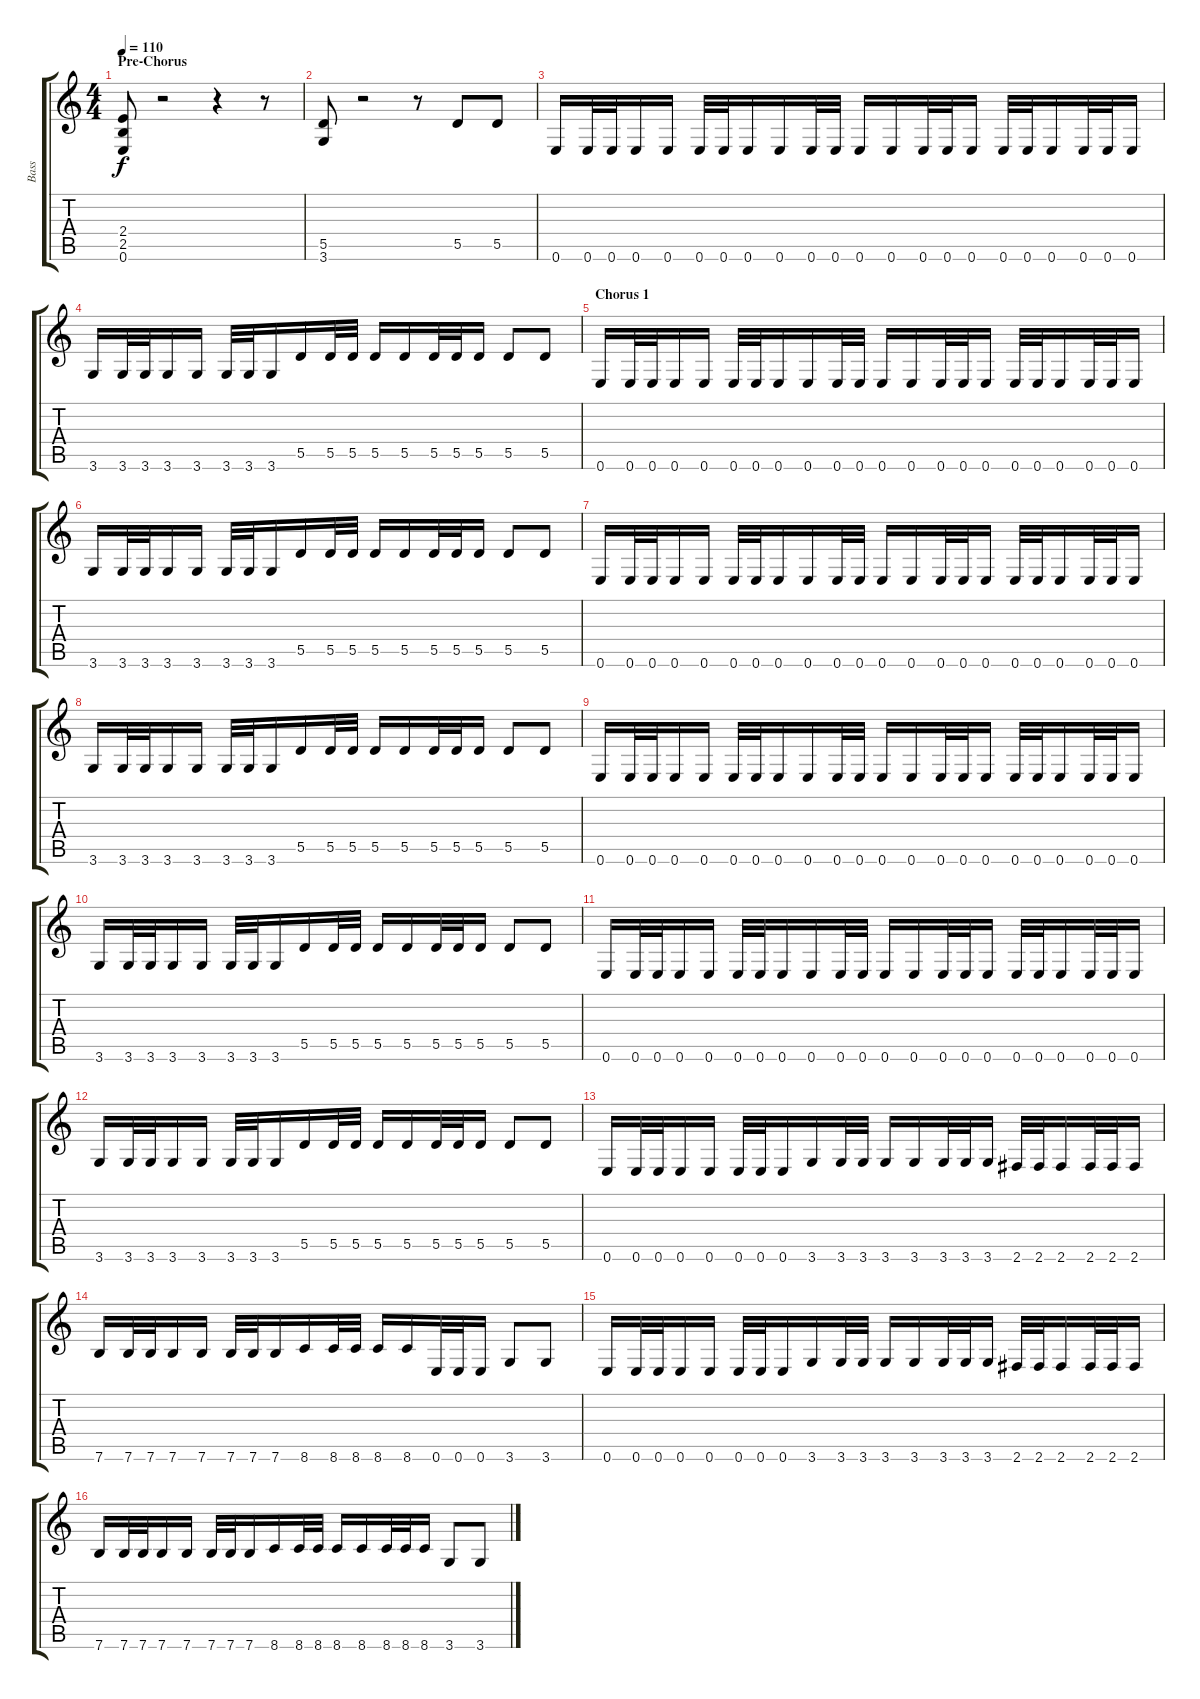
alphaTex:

\track ("Bass" "Bass") {instrument acousticguitarnylon}
\staff {score tabs}
\tuning (E4 B3 G3 D3 A2 E2) {hide}
\ts (4 4)
\section ("" "Pre-Chorus")
\tempo 110
\clef g2
\ks c
(2.4 2.5 0.6).8{dy f} r.2 r.4 r.8 |
(5.5 3.6).8 r.2 r.8 5.5.8 5.5.8 |
0.6.16 0.6.32 0.6.32 0.6.16 0.6.16 0.6.32 0.6.32 0.6.16 0.6.16 0.6.32 0.6.32 0.6.16 0.6.16 0.6.32 0.6.32 0.6.16 0.6.32 0.6.32 0.6.16 0.6.32 0.6.32 0.6.16 |
3.6.16 3.6.32 3.6.32 3.6.16 3.6.16 3.6.32 3.6.32 3.6.16 5.5.16 5.5.32 5.5.32 5.5.16 5.5.16 5.5.32 5.5.32 5.5.16 5.5.8 5.5.8 |
\section ("" "Chorus 1")
0.6.16 0.6.32 0.6.32 0.6.16 0.6.16 0.6.32 0.6.32 0.6.16 0.6.16 0.6.32 0.6.32 0.6.16 0.6.16 0.6.32 0.6.32 0.6.16 0.6.32 0.6.32 0.6.16 0.6.32 0.6.32 0.6.16 |
3.6.16 3.6.32 3.6.32 3.6.16 3.6.16 3.6.32 3.6.32 3.6.16 5.5.16 5.5.32 5.5.32 5.5.16 5.5.16 5.5.32 5.5.32 5.5.16 5.5.8 5.5.8 |
0.6.16 0.6.32 0.6.32 0.6.16 0.6.16 0.6.32 0.6.32 0.6.16 0.6.16 0.6.32 0.6.32 0.6.16 0.6.16 0.6.32 0.6.32 0.6.16 0.6.32 0.6.32 0.6.16 0.6.32 0.6.32 0.6.16 |
3.6.16 3.6.32 3.6.32 3.6.16 3.6.16 3.6.32 3.6.32 3.6.16 5.5.16 5.5.32 5.5.32 5.5.16 5.5.16 5.5.32 5.5.32 5.5.16 5.5.8 5.5.8 |
0.6.16 0.6.32 0.6.32 0.6.16 0.6.16 0.6.32 0.6.32 0.6.16 0.6.16 0.6.32 0.6.32 0.6.16 0.6.16 0.6.32 0.6.32 0.6.16 0.6.32 0.6.32 0.6.16 0.6.32 0.6.32 0.6.16 |
3.6.16 3.6.32 3.6.32 3.6.16 3.6.16 3.6.32 3.6.32 3.6.16 5.5.16 5.5.32 5.5.32 5.5.16 5.5.16 5.5.32 5.5.32 5.5.16 5.5.8 5.5.8 |
0.6.16 0.6.32 0.6.32 0.6.16 0.6.16 0.6.32 0.6.32 0.6.16 0.6.16 0.6.32 0.6.32 0.6.16 0.6.16 0.6.32 0.6.32 0.6.16 0.6.32 0.6.32 0.6.16 0.6.32 0.6.32 0.6.16 |
3.6.16 3.6.32 3.6.32 3.6.16 3.6.16 3.6.32 3.6.32 3.6.16 5.5.16 5.5.32 5.5.32 5.5.16 5.5.16 5.5.32 5.5.32 5.5.16 5.5.8 5.5.8 |
0.6.16 0.6.32 0.6.32 0.6.16 0.6.16 0.6.32 0.6.32 0.6.16 3.6.16 3.6.32 3.6.32 3.6.16 3.6.16 3.6.32 3.6.32 3.6.16 2.6.32 2.6.32 2.6.16 2.6.32 2.6.32 2.6.16 |
7.6.16 7.6.32 7.6.32 7.6.16 7.6.16 7.6.32 7.6.32 7.6.16 8.6.16 8.6.32 8.6.32 8.6.16 8.6.16 0.6.32 0.6.32 0.6.16 3.6.8 3.6.8 |
0.6.16 0.6.32 0.6.32 0.6.16 0.6.16 0.6.32 0.6.32 0.6.16 3.6.16 3.6.32 3.6.32 3.6.16 3.6.16 3.6.32 3.6.32 3.6.16 2.6.32 2.6.32 2.6.16 2.6.32 2.6.32 2.6.16 |
7.6.16 7.6.32 7.6.32 7.6.16 7.6.16 7.6.32 7.6.32 7.6.16 8.6.16 8.6.32 8.6.32 8.6.16 8.6.16 8.6.32 8.6.32 8.6.16 3.6.8 3.6.8
